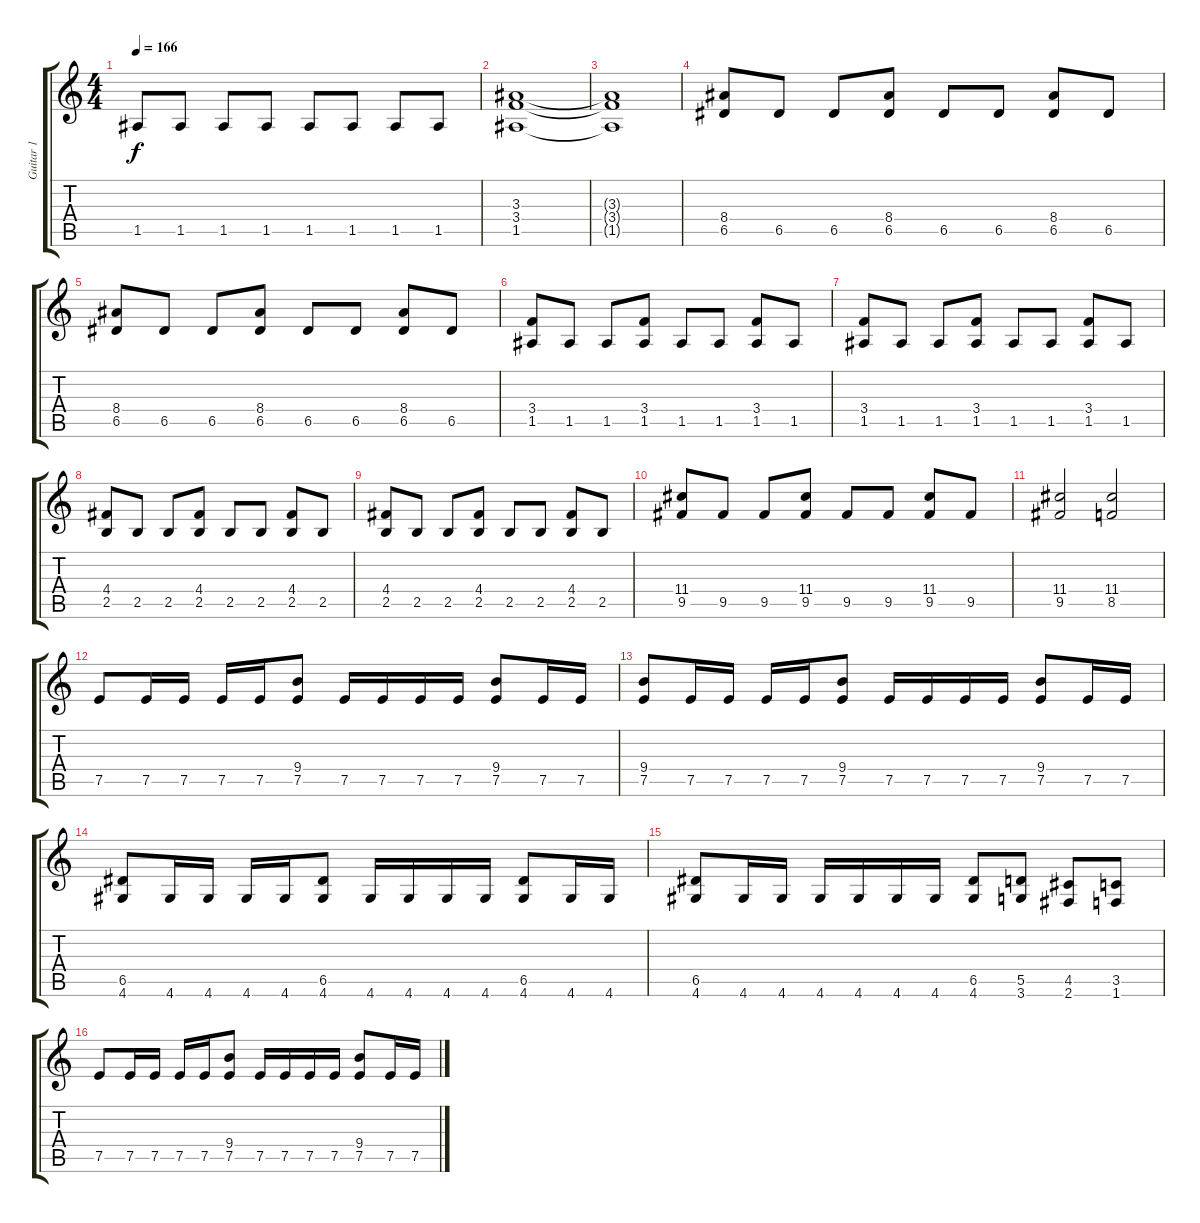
\track ("Guitar 1" "Guitar 1") {instrument overdrivenguitar}
\staff {score tabs}
\tuning (E4 B3 G3 D3 A2 E2) {hide}
\ts (4 4)
\tempo 166
\clef g2
\ks c
1.5.8{dy f} 1.5.8 1.5.8 1.5.8 1.5.8 1.5.8 1.5.8 1.5.8 |
(3.3 3.4 1.5).1 |
(3.3{t} 3.4{t} 1.5{t}).1 |
\section ("" "")
(8.4 6.5).8 6.5.8 6.5.8 (8.4 6.5).8 6.5.8 6.5.8 (8.4 6.5).8 6.5.8 |
(8.4 6.5).8 6.5.8 6.5.8 (8.4 6.5).8 6.5.8 6.5.8 (8.4 6.5).8 6.5.8 |
(3.4 1.5).8 1.5.8 1.5.8 (3.4 1.5).8 1.5.8 1.5.8 (3.4 1.5).8 1.5.8 |
(3.4 1.5).8 1.5.8 1.5.8 (3.4 1.5).8 1.5.8 1.5.8 (3.4 1.5).8 1.5.8 |
(4.4 2.5).8 2.5.8 2.5.8 (4.4 2.5).8 2.5.8 2.5.8 (4.4 2.5).8 2.5.8 |
(4.4 2.5).8 2.5.8 2.5.8 (4.4 2.5).8 2.5.8 2.5.8 (4.4 2.5).8 2.5.8 |
(11.4 9.5).8 9.5.8 9.5.8 (11.4 9.5).8 9.5.8 9.5.8 (11.4 9.5).8 9.5.8 |
(11.4 9.5).2 (11.4 8.5).2 |
\section ("" "")
7.5.8 7.5.16 7.5.16 7.5.16 7.5.16 (9.4 7.5).8 7.5.16 7.5.16 7.5.16 7.5.16 (9.4 7.5).8 7.5.16 7.5.16 |
(9.4 7.5).8 7.5.16 7.5.16 7.5.16 7.5.16 (9.4 7.5).8 7.5.16 7.5.16 7.5.16 7.5.16 (9.4 7.5).8 7.5.16 7.5.16 |
(6.5 4.6).8 4.6.16 4.6.16 4.6.16 4.6.16 (6.5 4.6).8 4.6.16 4.6.16 4.6.16 4.6.16 (6.5 4.6).8 4.6.16 4.6.16 |
(6.5 4.6).8 4.6.16 4.6.16 4.6.16 4.6.16 4.6.16 4.6.16 (6.5 4.6).8 (5.5 3.6).8 (4.5 2.6).8 (3.5 1.6).8 |
7.5.8 7.5.16 7.5.16 7.5.16 7.5.16 (9.4 7.5).8 7.5.16 7.5.16 7.5.16 7.5.16 (9.4 7.5).8 7.5.16 7.5.16
